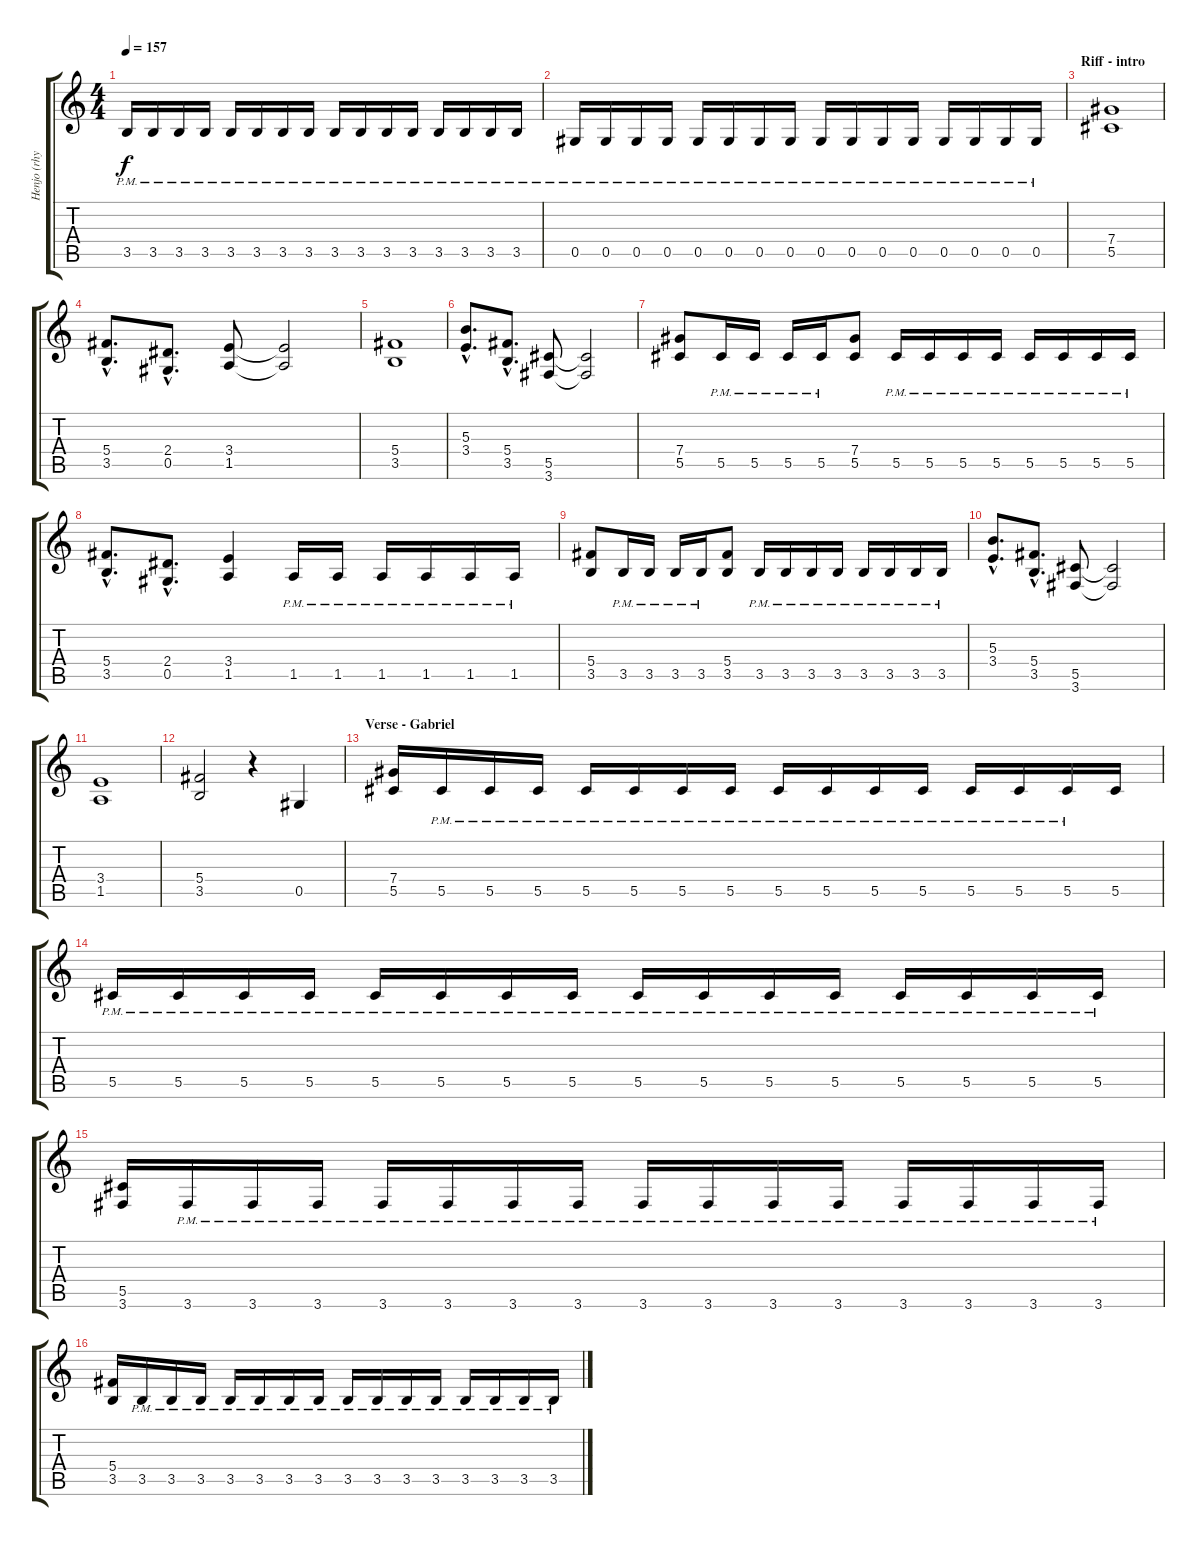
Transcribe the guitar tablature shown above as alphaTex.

\track ("Henjo (rhythm)" "Henjo (rhy") {instrument distortionguitar}
\staff {score tabs}
\tuning (Eb4 Bb3 Gb3 Db3 Ab2 Eb2) {hide}
\ts (4 4)
\tempo 157
\clef g2
\ks c
3.5{pm}.16{dy f} 3.5{pm}.16 3.5{pm}.16 3.5{pm}.16 3.5{pm}.16 3.5{pm}.16 3.5{pm}.16 3.5{pm}.16 3.5{pm}.16 3.5{pm}.16 3.5{pm}.16 3.5{pm}.16 3.5{pm}.16 3.5{pm}.16 3.5{pm}.16 3.5{pm}.16 |
0.5{pm}.16 0.5{pm}.16 0.5{pm}.16 0.5{pm}.16 0.5{pm}.16 0.5{pm}.16 0.5{pm}.16 0.5{pm}.16 0.5{pm}.16 0.5{pm}.16 0.5{pm}.16 0.5{pm}.16 0.5{pm}.16 0.5{pm}.16 0.5{pm}.16 0.5{pm}.16 |
\section ("" "Riff - intro")
(7.4 5.5).1 |
(5.4{hac} 3.5{hac}).8{d} (2.4{hac} 0.5{hac}).8{d} (3.4 1.5).8 (3.4{t} 1.5{t}).2 |
(5.4 3.5).1 |
(5.3{hac} 3.4{hac}).8{d} (5.4{hac} 3.5{hac}).8{d} (5.5 3.6).8 (5.5{t} 3.6{t}).2 |
(7.4 5.5).8 5.5{pm}.16 5.5{pm}.16 5.5{pm}.16 5.5{pm}.16 (7.4 5.5).8 5.5{pm}.16 5.5{pm}.16 5.5{pm}.16 5.5{pm}.16 5.5{pm}.16 5.5{pm}.16 5.5{pm}.16 5.5{pm}.16 |
(5.4{hac} 3.5{hac}).8{d} (2.4{hac} 0.5{hac}).8{d} (3.4 1.5).4 1.5{pm}.16 1.5{pm}.16 1.5{pm}.16 1.5{pm}.16 1.5{pm}.16 1.5{pm}.16 |
(5.4 3.5).8 3.5{pm}.16 3.5{pm}.16 3.5{pm}.16 3.5{pm}.16 (5.4 3.5).8 3.5{pm}.16 3.5{pm}.16 3.5{pm}.16 3.5{pm}.16 3.5{pm}.16 3.5{pm}.16 3.5{pm}.16 3.5{pm}.16 |
(5.3{hac} 3.4{hac}).8{d} (5.4{hac} 3.5{hac}).8{d} (5.5 3.6).8 (5.5{t} 3.6{t}).2 |
(3.4 1.5).1 |
(5.4 3.5).2 r.4 0.5.4 |
\section ("" "Verse - Gabriel")
(7.4 5.5).16 5.5{pm}.16 5.5{pm}.16 5.5{pm}.16 5.5{pm}.16 5.5{pm}.16 5.5{pm}.16 5.5{pm}.16 5.5{pm}.16 5.5{pm}.16 5.5{pm}.16 5.5{pm}.16 5.5{pm}.16 5.5{pm}.16 5.5{pm}.16 5.5.16 |
5.5{pm}.16 5.5{pm}.16 5.5{pm}.16 5.5{pm}.16 5.5{pm}.16 5.5{pm}.16 5.5{pm}.16 5.5{pm}.16 5.5{pm}.16 5.5{pm}.16 5.5{pm}.16 5.5{pm}.16 5.5{pm}.16 5.5{pm}.16 5.5{pm}.16 5.5{pm}.16 |
(5.5 3.6).16 3.6{pm}.16 3.6{pm}.16 3.6{pm}.16 3.6{pm}.16 3.6{pm}.16 3.6{pm}.16 3.6{pm}.16 3.6{pm}.16 3.6{pm}.16 3.6{pm}.16 3.6{pm}.16 3.6{pm}.16 3.6{pm}.16 3.6{pm}.16 3.6{pm}.16 |
(5.4 3.5).16 3.5{pm}.16 3.5{pm}.16 3.5{pm}.16 3.5{pm}.16 3.5{pm}.16 3.5{pm}.16 3.5{pm}.16 3.5{pm}.16 3.5{pm}.16 3.5{pm}.16 3.5{pm}.16 3.5{pm}.16 3.5{pm}.16 3.5{pm}.16 3.5{pm}.16
